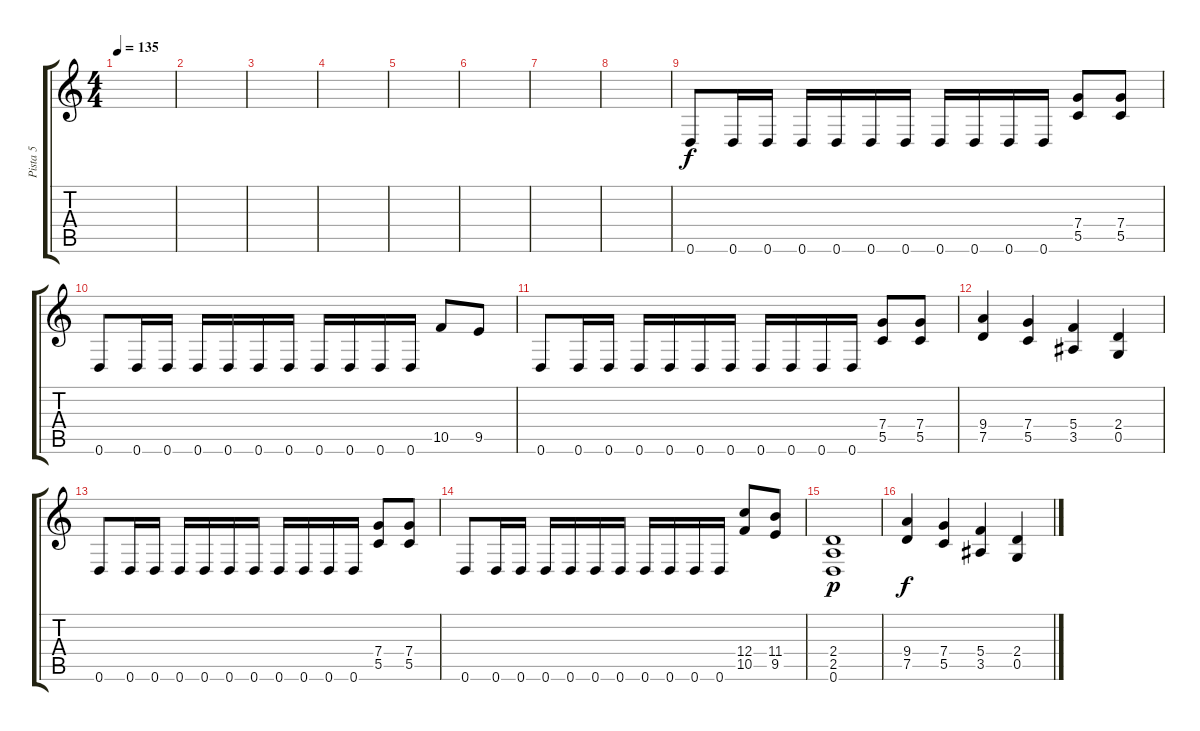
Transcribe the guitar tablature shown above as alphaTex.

\track ("Pista 5" "Pista 5") {instrument distortionguitar}
\staff {score tabs}
\tuning (D4 A3 F3 C3 G2 D2) {hide}
\ts (4 4)
\tempo 135
\clef g2
\ks c
|
|
|
|
|
|
|
|
0.6.8 0.6.16 0.6.16 0.6.16 0.6.16 0.6.16 0.6.16 0.6.16 0.6.16 0.6.16 0.6.16 (7.4 5.5).8 (7.4 5.5).8 |
0.6.8 0.6.16 0.6.16 0.6.16 0.6.16 0.6.16 0.6.16 0.6.16 0.6.16 0.6.16 0.6.16 10.5.8 9.5.8 |
0.6.8 0.6.16 0.6.16 0.6.16 0.6.16 0.6.16 0.6.16 0.6.16 0.6.16 0.6.16 0.6.16 (7.4 5.5).8 (7.4 5.5).8 |
(9.4 7.5).4 (7.4 5.5).4 (5.4 3.5).4 (2.4 0.5).4 |
0.6.8 0.6.16 0.6.16 0.6.16 0.6.16 0.6.16 0.6.16 0.6.16 0.6.16 0.6.16 0.6.16 (7.4 5.5).8 (7.4 5.5).8 |
0.6.8 0.6.16 0.6.16 0.6.16 0.6.16 0.6.16 0.6.16 0.6.16 0.6.16 0.6.16 0.6.16 (12.4 10.5).8 (11.4 9.5).8 |
(2.4 2.5 0.6).1{dy p} |
(9.4 7.5).4{dy f} (7.4 5.5).4 (5.4 3.5).4 (2.4 0.5).4
